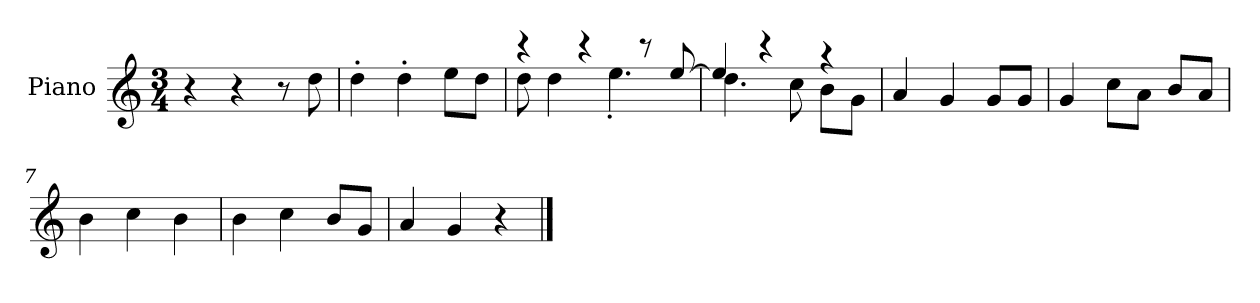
**kern
*part1
*staff1
*I"Piano
*I'P-no
*clefG2
*k[]
*M3/4
*MM178
=1
4r
4r
8r
8dd\
=2
4dd'\
4dd'\
8ee\L
8dd\J
=3
*^
4r	8dd\
.	4dd\
4r	.
.	4.ee'\
8r	.
[8ee/	.
=4	=4
4ee/]	4.dd\
4r	.
.	8cc\
4r	8b\L
.	8g\J
*v	*v
=5
4a/
4g/
8g/L
8g/J
=6
4g/
8cc\L
8a\J
8b/L
8a/J
=7
4b\
4cc\
4b\
=8
4b\
4cc\
8b/L
8g/J
!!LO:LB:g=z
=9
4a/
4g/
4r
==
*-
